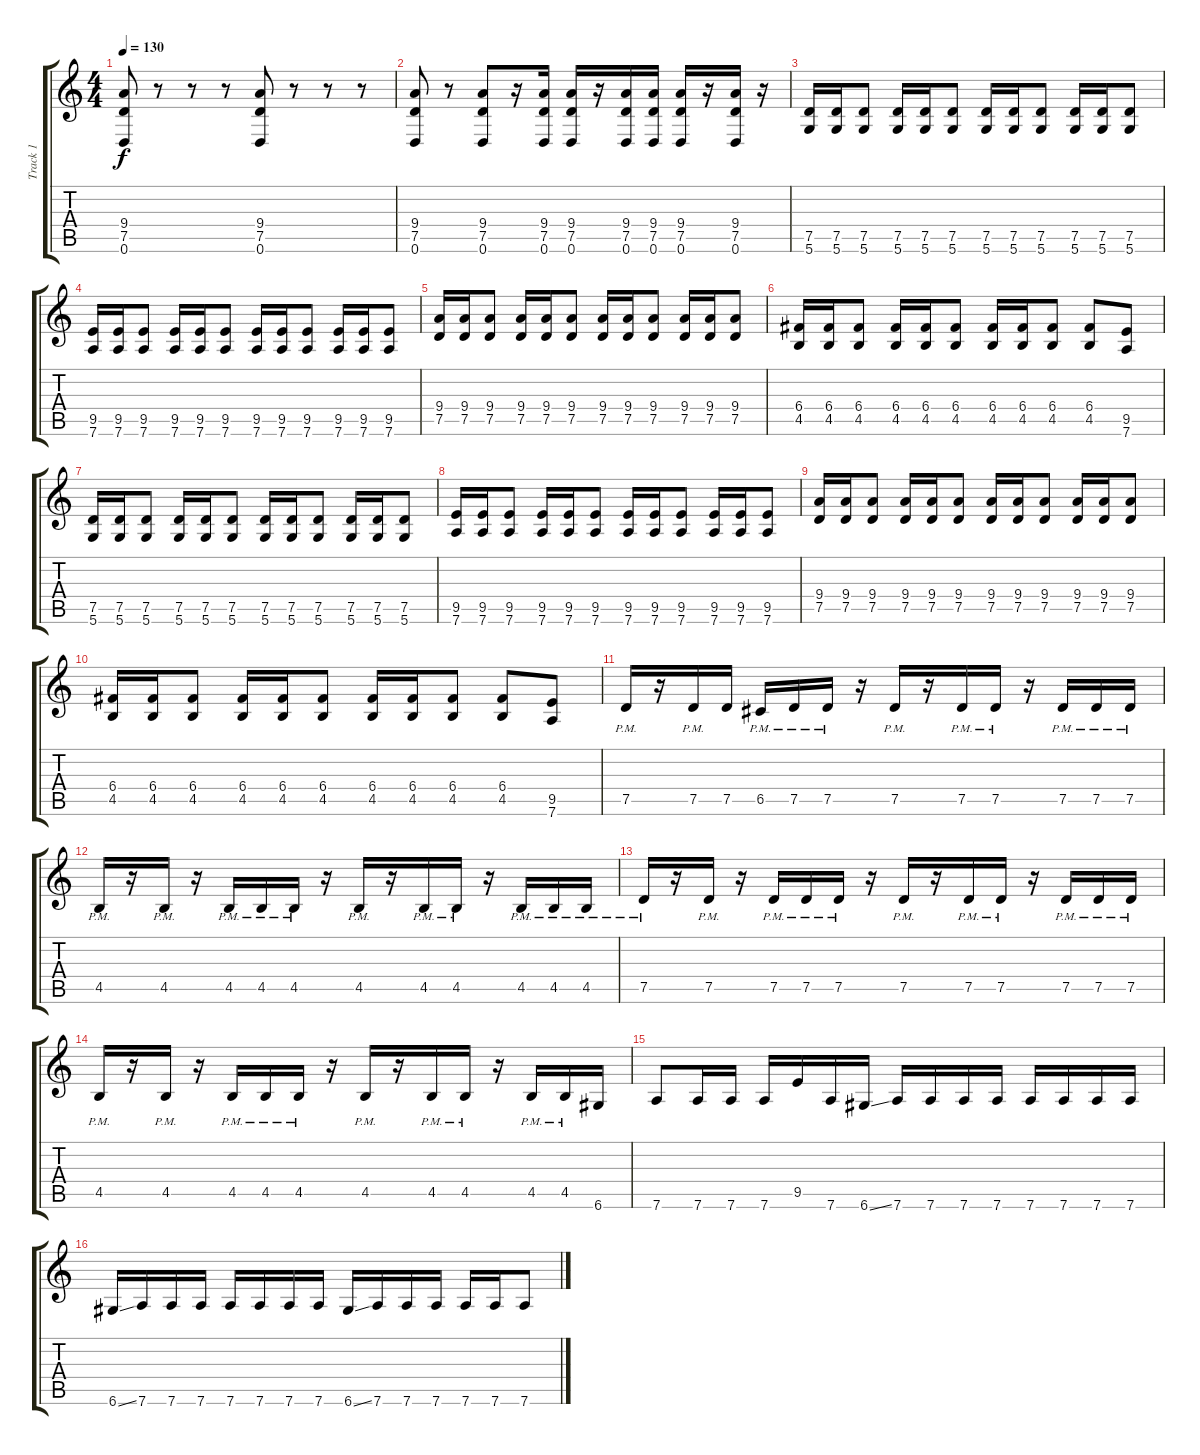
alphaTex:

\track ("Track 1" "Track 1") {instrument distortionguitar}
\staff {score tabs}
\tuning (D4 A3 F3 C3 G2 D2) {hide}
\ts (4 4)
\tempo 130
\clef g2
\ks c
(9.4 7.5 0.6).8{dy f} r.8 r.8 r.8 (9.4 7.5 0.6).8 r.8 r.8 r.8 |
(9.4 7.5 0.6).8 r.8 (9.4 7.5 0.6).8 r.16 (9.4 7.5 0.6).16 (9.4 7.5 0.6).16 r.16 (9.4 7.5 0.6).16 (9.4 7.5 0.6).16 (9.4 7.5 0.6).16 r.16 (9.4 7.5 0.6).16 r.16 |
(7.5 5.6).16 (7.5 5.6).16 (7.5 5.6).8 (7.5 5.6).16 (7.5 5.6).16 (7.5 5.6).8 (7.5 5.6).16 (7.5 5.6).16 (7.5 5.6).8 (7.5 5.6).16 (7.5 5.6).16 (7.5 5.6).8 |
(9.5 7.6).16 (9.5 7.6).16 (9.5 7.6).8 (9.5 7.6).16 (9.5 7.6).16 (9.5 7.6).8 (9.5 7.6).16 (9.5 7.6).16 (9.5 7.6).8 (9.5 7.6).16 (9.5 7.6).16 (9.5 7.6).8 |
(9.4 7.5).16 (9.4 7.5).16 (9.4 7.5).8 (9.4 7.5).16 (9.4 7.5).16 (9.4 7.5).8 (9.4 7.5).16 (9.4 7.5).16 (9.4 7.5).8 (9.4 7.5).16 (9.4 7.5).16 (9.4 7.5).8 |
(6.4 4.5).16 (6.4 4.5).16 (6.4 4.5).8 (6.4 4.5).16 (6.4 4.5).16 (6.4 4.5).8 (6.4 4.5).16 (6.4 4.5).16 (6.4 4.5).8 (6.4 4.5).8 (9.5 7.6).8 |
(7.5 5.6).16 (7.5 5.6).16 (7.5 5.6).8 (7.5 5.6).16 (7.5 5.6).16 (7.5 5.6).8 (7.5 5.6).16 (7.5 5.6).16 (7.5 5.6).8 (7.5 5.6).16 (7.5 5.6).16 (7.5 5.6).8 |
(9.5 7.6).16 (9.5 7.6).16 (9.5 7.6).8 (9.5 7.6).16 (9.5 7.6).16 (9.5 7.6).8 (9.5 7.6).16 (9.5 7.6).16 (9.5 7.6).8 (9.5 7.6).16 (9.5 7.6).16 (9.5 7.6).8 |
(9.4 7.5).16 (9.4 7.5).16 (9.4 7.5).8 (9.4 7.5).16 (9.4 7.5).16 (9.4 7.5).8 (9.4 7.5).16 (9.4 7.5).16 (9.4 7.5).8 (9.4 7.5).16 (9.4 7.5).16 (9.4 7.5).8 |
(6.4 4.5).16 (6.4 4.5).16 (6.4 4.5).8 (6.4 4.5).16 (6.4 4.5).16 (6.4 4.5).8 (6.4 4.5).16 (6.4 4.5).16 (6.4 4.5).8 (6.4 4.5).8 (9.5 7.6).8 |
7.5{pm}.16 r.16 7.5{pm}.16 7.5.16 6.5{pm}.16 7.5{pm}.16 7.5{pm}.16 r.16 7.5{pm}.16 r.16 7.5{pm}.16 7.5{pm}.16 r.16 7.5{pm}.16 7.5{pm}.16 7.5{pm}.16 |
4.5{pm}.16 r.16 4.5{pm}.16 r.16 4.5{pm}.16 4.5{pm}.16 4.5{pm}.16 r.16 4.5{pm}.16 r.16 4.5{pm}.16 4.5{pm}.16 r.16 4.5{pm}.16 4.5{pm}.16 4.5{pm}.16 |
7.5{pm}.16 r.16 7.5{pm}.16 r.16 7.5{pm}.16 7.5{pm}.16 7.5{pm}.16 r.16 7.5{pm}.16 r.16 7.5{pm}.16 7.5{pm}.16 r.16 7.5{pm}.16 7.5{pm}.16 7.5{pm}.16 |
4.5{pm}.16 r.16 4.5{pm}.16 r.16 4.5{pm}.16 4.5{pm}.16 4.5{pm}.16 r.16 4.5{pm}.16 r.16 4.5{pm}.16 4.5{pm}.16 r.16 4.5{pm}.16 4.5{pm}.16 6.6.16 |
7.6.8 7.6.16 7.6.16 7.6.16 9.5.16 7.6.16 6.6{ss}.16 7.6.16 7.6.16 7.6.16 7.6.16 7.6.16 7.6.16 7.6.16 7.6.16 |
6.6{ss}.16 7.6.16 7.6.16 7.6.16 7.6.16 7.6.16 7.6.16 7.6.16 6.6{ss}.16 7.6.16 7.6.16 7.6.16 7.6.16 7.6.16 7.6{ss}.8
